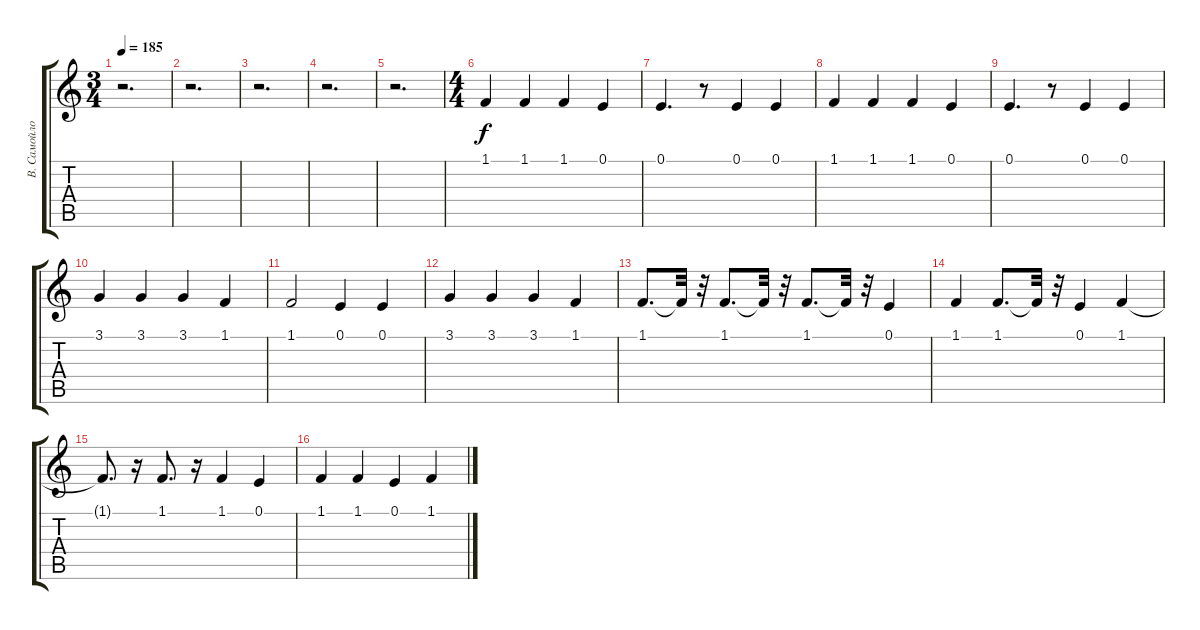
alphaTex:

\track ("В. Самойлов (вокал)" "В. Самойло") {instrument lead6voice}
\staff {score tabs}
\tuning (E4 B3 G3 D3 A2 E2) {hide}
\ts (3 4)
\tempo 185
\clef g2
\ks c
r.2{d dy f} |
r.2{d} |
r.2{d} |
r.2{d} |
r.2{d} |
\ts (4 4)
1.1.4 1.1.4 1.1.4 0.1.4 |
0.1.4{d} r.8 0.1.4 0.1.4 |
1.1.4 1.1.4 1.1.4 0.1.4 |
0.1.4{d} r.8 0.1.4 0.1.4 |
3.1.4 3.1.4 3.1.4 1.1.4 |
1.1.2 0.1.4 0.1.4 |
3.1.4 3.1.4 3.1.4 1.1.4 |
1.1.8{d} 1.1{t}.32 r.32 1.1.8{d} 1.1{t}.32 r.32 1.1.8{d} 1.1{t}.32 r.32 0.1.4 |
1.1.4 1.1.8{d} 1.1{t}.32 r.32 0.1.4 1.1.4 |
1.1{t}.8{d} r.16 1.1.8{d} r.16 1.1.4 0.1.4 |
1.1.4 1.1.4 0.1.4 1.1.4
